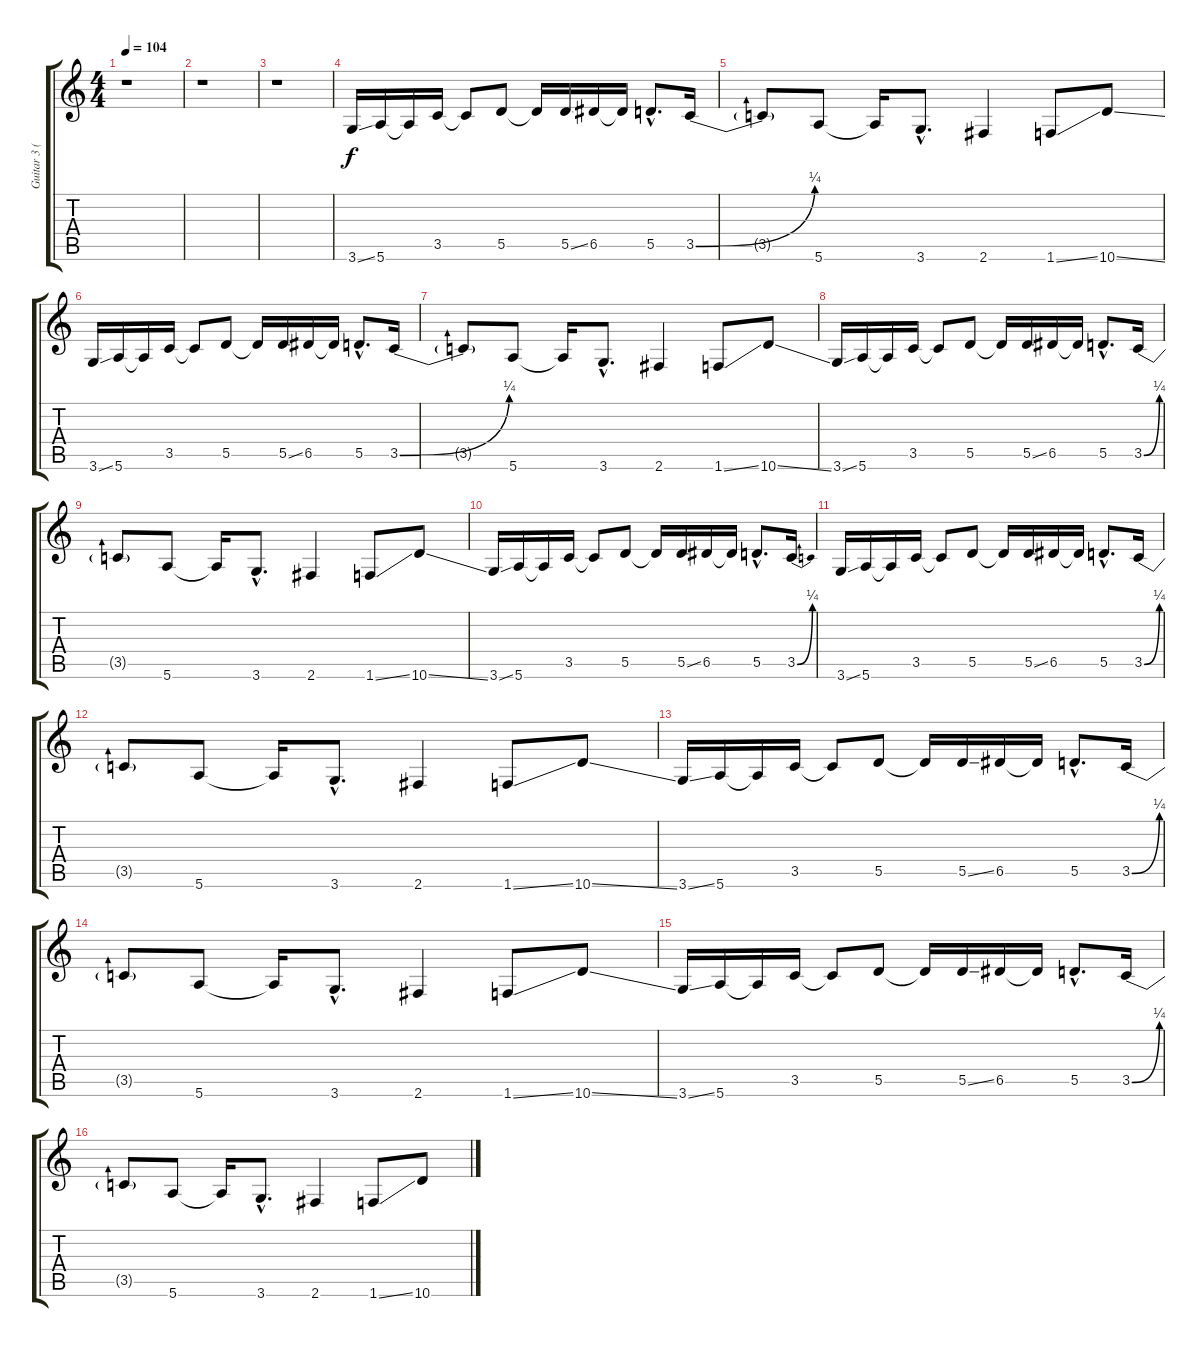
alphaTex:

\track ("Guitar 3 (Rhythm 2)" "Guitar 3 (") {instrument distortionguitar}
\staff {score tabs}
\tuning (E4 B3 G3 D3 A2 E2) {hide}
\ts (4 4)
\tempo 104
\clef g2
\ks c
r.1{dy f} |
r.1 |
r.1 |
3.6{ss}.16 5.6.16 5.6{t}.16 3.5.16 3.5{t}.8 5.5.8 5.5{t}.16 5.5{ss}.16 6.5.16 6.5{t}.16 5.5{hac}.8{d} 3.5{be (bend 0 0 60 1)}.16 |
3.5{t}.8 5.6.8 5.6{t}.16 3.6{hac}.8{d} 2.6.4 1.6{ss}.8 10.6{ss}.8 |
3.6{ss}.16 5.6.16 5.6{t}.16 3.5.16 3.5{t}.8 5.5.8 5.5{t}.16 5.5{ss}.16 6.5.16 6.5{t}.16 5.5{hac}.8{d} 3.5{be (bend 0 0 60 1)}.16 |
3.5{t}.8 5.6.8 5.6{t}.16 3.6{hac}.8{d} 2.6.4 1.6{ss}.8 10.6{ss}.8 |
3.6{ss}.16 5.6.16 5.6{t}.16 3.5.16 3.5{t}.8 5.5.8 5.5{t}.16 5.5{ss}.16 6.5.16 6.5{t}.16 5.5{hac}.8{d} 3.5{be (bend 0 0 60 1)}.16 |
3.5{t}.8 5.6.8 5.6{t}.16 3.6{hac}.8{d} 2.6.4 1.6{ss}.8 10.6{ss}.8 |
3.6{ss}.16 5.6.16 5.6{t}.16 3.5.16 3.5{t}.8 5.5.8 5.5{t}.16 5.5{ss}.16 6.5.16 6.5{t}.16 5.5{hac}.8{d} 3.5{be (bend 0 0 60 1)}.16 |
3.6{ss}.16 5.6.16 5.6{t}.16 3.5.16 3.5{t}.8 5.5.8 5.5{t}.16 5.5{ss}.16 6.5.16 6.5{t}.16 5.5{hac}.8{d} 3.5{be (bend 0 0 60 1)}.16 |
3.5{t}.8 5.6.8 5.6{t}.16 3.6{hac}.8{d} 2.6.4 1.6{ss}.8 10.6{ss}.8 |
3.6{ss}.16 5.6.16 5.6{t}.16 3.5.16 3.5{t}.8 5.5.8 5.5{t}.16 5.5{ss}.16 6.5.16 6.5{t}.16 5.5{hac}.8{d} 3.5{be (bend 0 0 60 1)}.16 |
3.5{t}.8 5.6.8 5.6{t}.16 3.6{hac}.8{d} 2.6.4 1.6{ss}.8 10.6{ss}.8 |
3.6{ss}.16 5.6.16 5.6{t}.16 3.5.16 3.5{t}.8 5.5.8 5.5{t}.16 5.5{ss}.16 6.5.16 6.5{t}.16 5.5{hac}.8{d} 3.5{be (bend 0 0 60 1)}.16 |
3.5{t}.8 5.6.8 5.6{t}.16 3.6{hac}.8{d} 2.6.4 1.6{ss}.8 10.6{ss}.8
